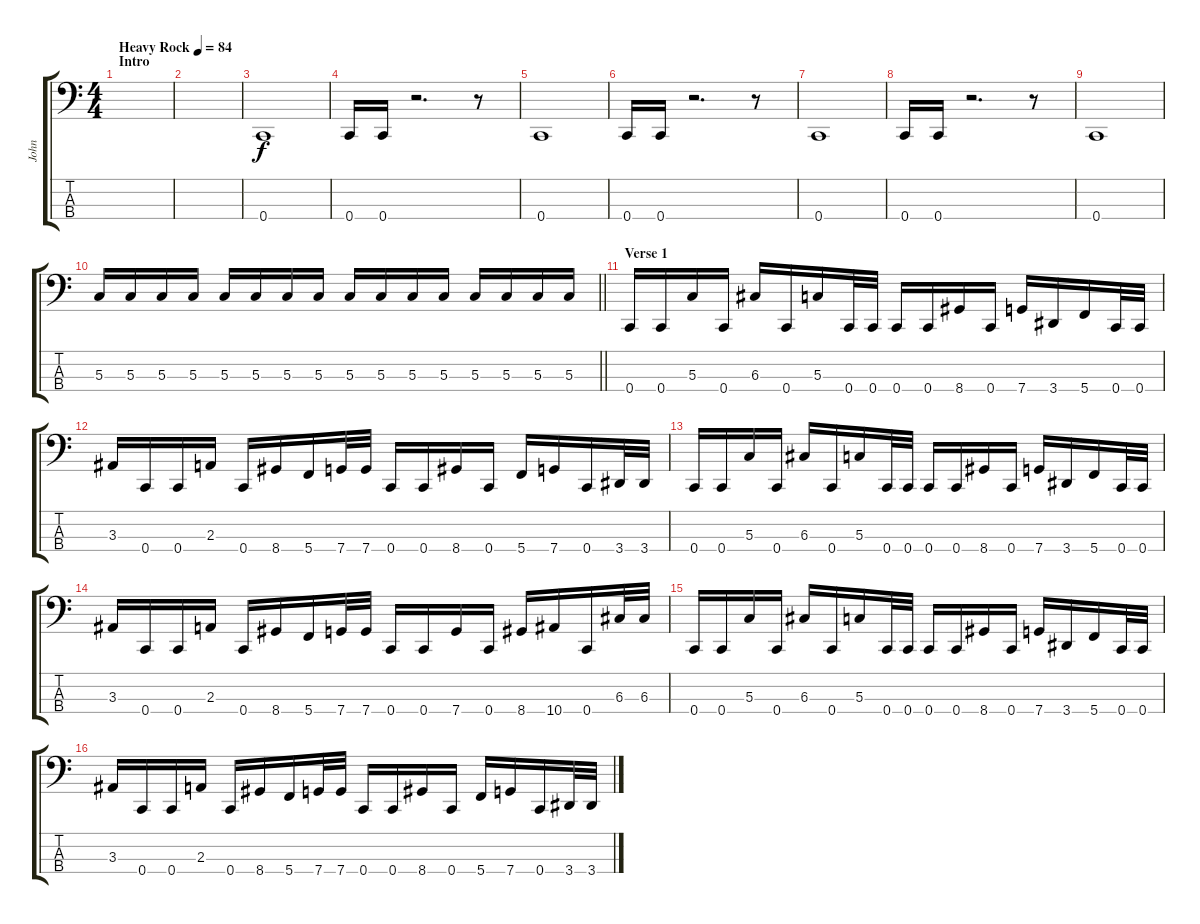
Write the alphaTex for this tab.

\track ("John" "John") {instrument electricbasspick}
\staff {score tabs}
\tuning (F2 C2 G1 C1) {hide}
\ts (4 4)
\section ("" "Intro")
\tempo (84 "Heavy Rock")
\clef f4
\ks c
|
|
0.4.1 |
0.4.16 0.4.16 r.2{d} r.8 |
0.4.1 |
0.4.16 0.4.16 r.2{d} r.8 |
0.4.1 |
0.4.16 0.4.16 r.2{d} r.8 |
0.4.1 |
\barLineRight lightlight
5.3.16 5.3.16 5.3.16 5.3.16 5.3.16 5.3.16 5.3.16 5.3.16 5.3.16 5.3.16 5.3.16 5.3.16 5.3.16 5.3.16 5.3.16 5.3.16 |
\section ("" "Verse 1")
0.4.16 0.4.16 5.3.16 0.4.16 6.3.16 0.4.16 5.3.16 0.4.32 0.4.32 0.4.16 0.4.16 8.4.16 0.4.16 7.4.16 3.4.16 5.4.16 0.4.32 0.4.32 |
3.3.16 0.4.16 0.4.16 2.3.16 0.4.16 8.4.16 5.4.16 7.4.32 7.4.32 0.4.16 0.4.16 8.4.16 0.4.16 5.4.16 7.4.16 0.4.16 3.4.32 3.4.32 |
0.4.16 0.4.16 5.3.16 0.4.16 6.3.16 0.4.16 5.3.16 0.4.32 0.4.32 0.4.16 0.4.16 8.4.16 0.4.16 7.4.16 3.4.16 5.4.16 0.4.32 0.4.32 |
3.3.16 0.4.16 0.4.16 2.3.16 0.4.16 8.4.16 5.4.16 7.4.32 7.4.32 0.4.16 0.4.16 7.4.16 0.4.16 8.4.16 10.4.16 0.4.16 6.3.32 6.3.32 |
0.4.16 0.4.16 5.3.16 0.4.16 6.3.16 0.4.16 5.3.16 0.4.32 0.4.32 0.4.16 0.4.16 8.4.16 0.4.16 7.4.16 3.4.16 5.4.16 0.4.32 0.4.32 |
3.3.16 0.4.16 0.4.16 2.3.16 0.4.16 8.4.16 5.4.16 7.4.32 7.4.32 0.4.16 0.4.16 8.4.16 0.4.16 5.4.16 7.4.16 0.4.16 3.4.32 3.4.32
